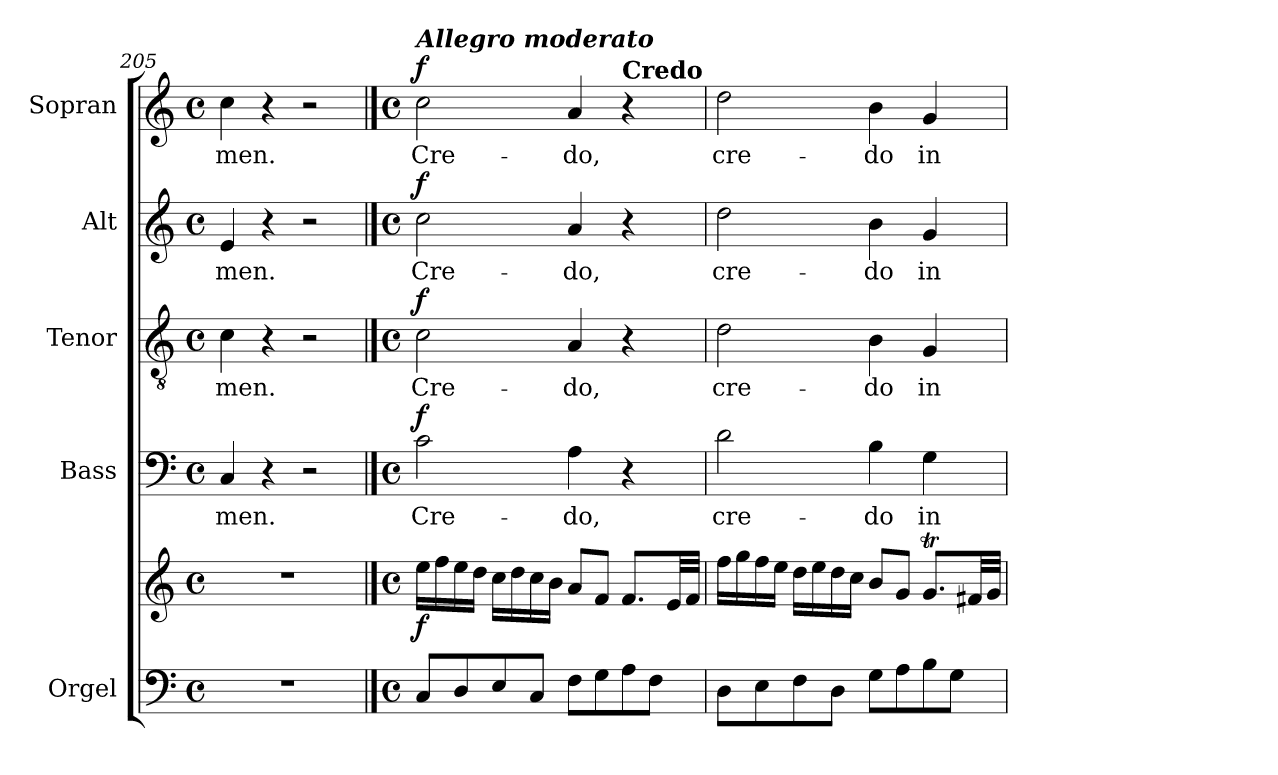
**kern	**kern	**dynam	**kern	**text	**dynam	**kern	**text	**dynam	**kern	**text	**dynam	**kern	**text	**dynam
*part5	*part5	*part5	*part4	*part4	*part4	*part3	*part3	*part3	*part2	*part2	*part2	*part1	*part1	*part1
*staff6	*staff5	*staff5/6	*staff4	*staff4	*staff4	*staff3	*staff3	*staff3	*staff2	*staff2	*staff2	*staff1	*staff1	*staff1
*I"Orgel	*	*	*I"Bass	*	*	*I"Tenor	*	*	*I"Alt	*	*	*I"Sopran	*	*
*I'Org.	*	*	*I'B.	*	*	*I'T.	*	*	*I'A.	*	*	*I'S.	*	*
*clefF4	*clefG2	*	*clefF4	*	*	*clefGv2	*	*	*clefG2	*	*	*clefG2	*	*
*k[]	*k[]	*	*k[]	*	*	*k[]	*	*	*k[]	*	*	*k[]	*	*
*C:	*C:	*	*C:	*	*	*C:	*	*	*C:	*	*	*C:	*	*
*M4/4	*M4/4	*	*M4/4	*	*	*M4/4	*	*	*M4/4	*	*	*M4/4	*	*
*met(c)	*met(c)	*	*met(c)	*	*	*met(c)	*	*	*met(c)	*	*	*met(c)	*	*
=205	=205	=205	=205	=205	=205	=205	=205	=205	=205	=205	=205	=205	=205	=205
!	!	!	!	!LO:LY:b	!	!	!LO:LY:b	!	!	!LO:LY:b	!	!	!LO:LY:b	!
1r	1r	.	4C/	-men.	.	4c\	-men.	.	4e/	-men.	.	4cc\	-men.	.
.	.	.	4r	.	.	4r	.	.	4r	.	.	4r	.	.
.	.	.	2r	.	.	2r	.	.	2r	.	.	2r	.	.
!!LO:LB:g=z
==206	==206	==206	==206	==206	==206	==206	==206	==206	==206	==206	==206	==206	==206	==206
*M4/4	*M4/4	*	*M4/4	*	*	*M4/4	*	*	*M4/4	*	*	*M4/4	*	*
*met(c)	*met(c)	*	*met(c)	*	*	*met(c)	*	*	*met(c)	*	*	*met(c)	*	*
!	!	!	!	!	!	!	!	!	!	!	!	!LO:TX:a:Bi:t=Allegro moderato	!	!
!	!	!LO:DY:b	!	!LO:LY:b	!LO:DY:a	!	!LO:LY:b	!LO:DY:a	!	!LO:LY:b	!LO:DY:a	!	!LO:LY:b	!LO:DY:a
8C/L	16ee\LL	f	2c\	Cre-	f	2c\	Cre-	f	2cc\	Cre-	f	2cc\	Cre-	f
.	16ff\	.	.	.	.	.	.	.	.	.	.	.	.	.
8D/	16ee\	.	.	.	.	.	.	.	.	.	.	.	.	.
.	16dd\JJ	.	.	.	.	.	.	.	.	.	.	.	.	.
8E/	16cc\LL	.	.	.	.	.	.	.	.	.	.	.	.	.
.	16dd\	.	.	.	.	.	.	.	.	.	.	.	.	.
8C/J	16cc\	.	.	.	.	.	.	.	.	.	.	.	.	.
.	16b\JJ	.	.	.	.	.	.	.	.	.	.	.	.	.
!	!	!	!	!LO:LY:b	!	!	!LO:LY:b	!	!	!LO:LY:b	!	!	!LO:LY:b	!
8F\L	8a/L	.	4A\	-do,	.	4A/	-do,	.	4a/	-do,	.	4a/	-do,	.
8G\	8f/J	.	.	.	.	.	.	.	.	.	.	.	.	.
!	!	!	!	!	!	!	!	!	!	!	!	!LO:TX:a:B:t=Credo	!	!
8A\	8.f/L	.	4r	.	.	4r	.	.	4r	.	.	4r	.	.
8F\J	.	.	.	.	.	.	.	.	.	.	.	.	.	.
.	32e/LL	.	.	.	.	.	.	.	.	.	.	.	.	.
.	32f/JJJ	.	.	.	.	.	.	.	.	.	.	.	.	.
=207	=207	=207	=207	=207	=207	=207	=207	=207	=207	=207	=207	=207	=207	=207
!	!	!	!	!LO:LY:b	!	!	!LO:LY:b	!	!	!LO:LY:b	!	!	!LO:LY:b	!
8D\L	16ff\LL	.	2d\	cre-	.	2d\	cre-	.	2dd\	cre-	.	2dd\	cre-	.
.	16gg\	.	.	.	.	.	.	.	.	.	.	.	.	.
8E\	16ff\	.	.	.	.	.	.	.	.	.	.	.	.	.
.	16ee\JJ	.	.	.	.	.	.	.	.	.	.	.	.	.
8F\	16dd\LL	.	.	.	.	.	.	.	.	.	.	.	.	.
.	16ee\	.	.	.	.	.	.	.	.	.	.	.	.	.
8D\J	16dd\	.	.	.	.	.	.	.	.	.	.	.	.	.
.	16cc\JJ	.	.	.	.	.	.	.	.	.	.	.	.	.
!	!	!	!	!LO:LY:b	!	!	!LO:LY:b	!	!	!LO:LY:b	!	!	!LO:LY:b	!
8G\L	8b/L	.	4B\	-do	.	4B\	-do	.	4b\	-do	.	4b\	-do	.
8A\	8g/J	.	.	.	.	.	.	.	.	.	.	.	.	.
!	!	!	!	!LO:LY:b	!	!	!LO:LY:b	!	!	!LO:LY:b	!	!	!LO:LY:b	!
8B\	8.gT/L	.	4G\	in	.	4G/	in	.	4g/	in	.	4g/	in	.
8G\J	.	.	.	.	.	.	.	.	.	.	.	.	.	.
.	32f#X/LL	.	.	.	.	.	.	.	.	.	.	.	.	.
.	32g/JJJ	.	.	.	.	.	.	.	.	.	.	.	.	.
=	=	=	=	=	=	=	=	=	=	=	=	=	=	=
*-	*-	*-	*-	*-	*-	*-	*-	*-	*-	*-	*-	*-	*-	*-
